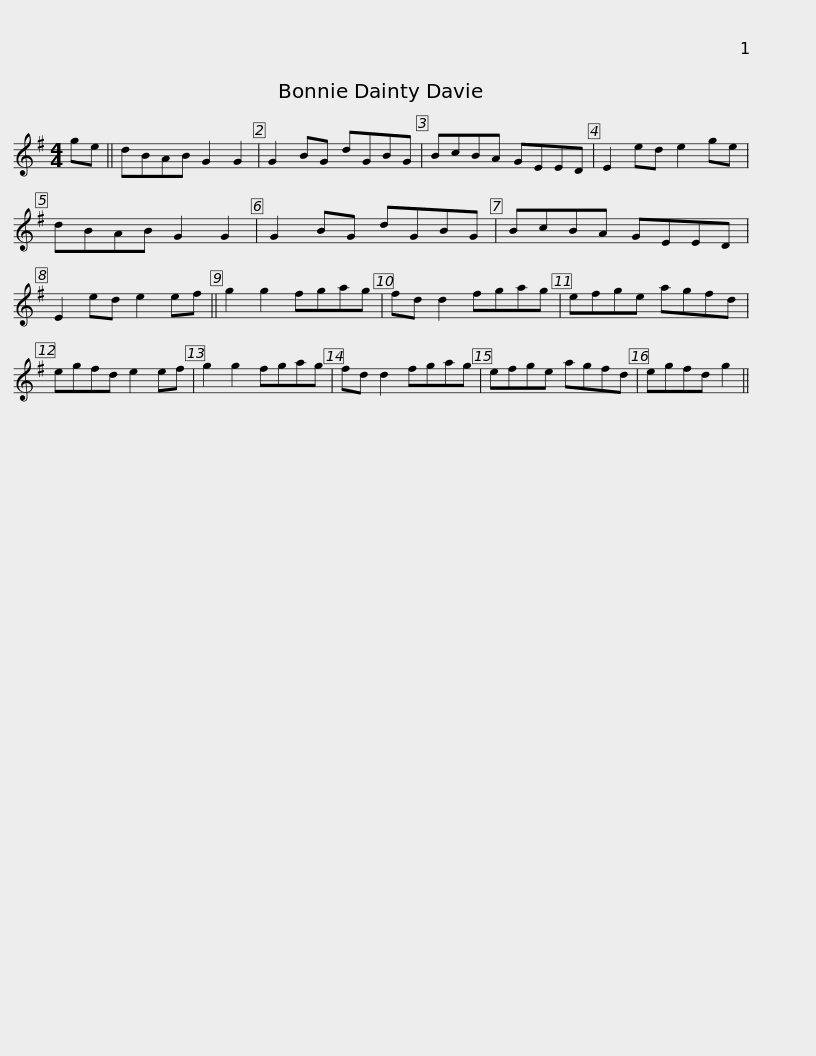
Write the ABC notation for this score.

X:1
L:1/8
M:4/4
I:linebreak $
K:G
V:1 treble
V:1
 ge || dBAB G2 G2 | G2 BG dGBG | BcBA GEED | E2 ed e2 ge | %5
 dBAB G2 G2 | G2 BG dGBG |$ BcBA GEED | E2 ed e2 ef || g2 g2 fgag | %10
 fd d2 fgag | efge agfd | egfd e2 ef |$ g2 g2 fgag | fd d2 fgag | %15
 efge agfd | egfd g2 || %17
